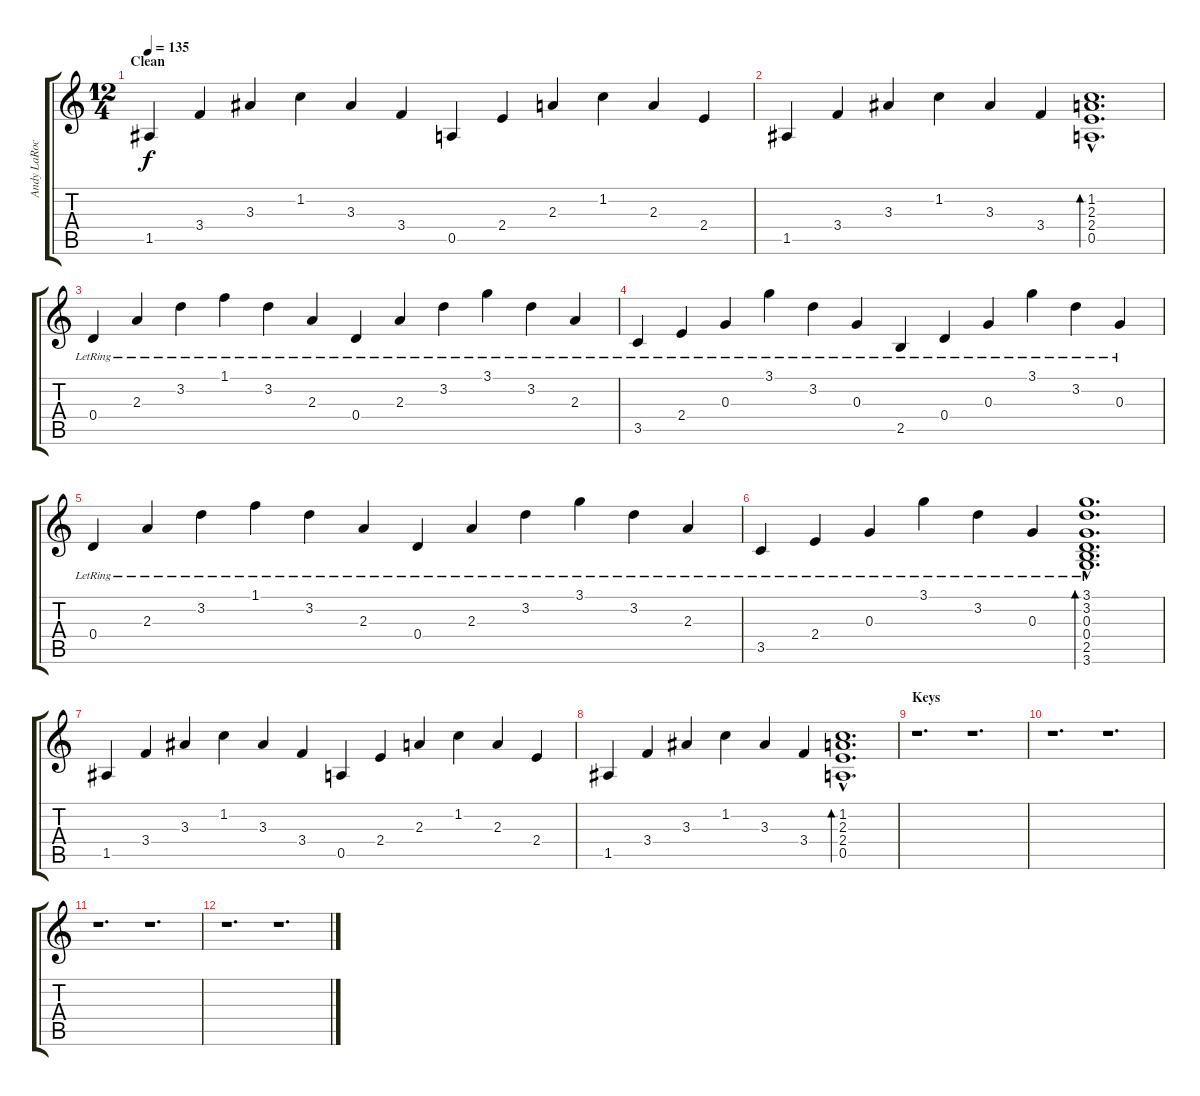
\track ("Andy LaRocque" "Andy LaRoc") {instrument acousticguitarsteel}
\staff {score tabs}
\tuning (E4 B3 G3 D3 A2 E2) {hide}
\ts (12 4)
\section ("" "Clean")
\tempo 135
\clef g2
\ks c
1.5.4{dy f} 3.4.4 3.3.4 1.2.4 3.3.4 3.4.4 0.5.4 2.4.4 2.3.4 1.2.4 2.3.4 2.4.4 |
1.5.4 3.4.4 3.3.4 1.2.4 3.3.4 3.4.4 (1.2{hac} 2.3{hac} 2.4{hac} 0.5{hac}).1{d bd 240} |
0.4{lr}.4 2.3{lr}.4 3.2{lr}.4 1.1{lr}.4 3.2{lr}.4 2.3{lr}.4 0.4{lr}.4 2.3{lr}.4 3.2{lr}.4 3.1{lr}.4 3.2{lr}.4 2.3{lr}.4 |
3.5{lr}.4 2.4{lr}.4 0.3{lr}.4 3.1{lr}.4 3.2{lr}.4 0.3{lr}.4 2.5{lr}.4 0.4{lr}.4 0.3{lr}.4 3.1{lr}.4 3.2{lr}.4 0.3{lr}.4 |
0.4{lr}.4 2.3{lr}.4 3.2{lr}.4 1.1{lr}.4 3.2{lr}.4 2.3{lr}.4 0.4{lr}.4 2.3{lr}.4 3.2{lr}.4 3.1{lr}.4 3.2{lr}.4 2.3{lr}.4 |
3.5{lr}.4 2.4{lr}.4 0.3{lr}.4 3.1{lr}.4 3.2{lr}.4 0.3{lr}.4 (3.1{hac lr} 3.2{hac lr} 0.3{hac lr} 0.4{hac lr} 2.5{hac lr} 3.6{hac lr}).1{d bd 240} |
1.5.4 3.4.4 3.3.4 1.2.4 3.3.4 3.4.4 0.5.4 2.4.4 2.3.4 1.2.4 2.3.4 2.4.4 |
1.5.4 3.4.4 3.3.4 1.2.4 3.3.4 3.4.4 (1.2{hac} 2.3{hac} 2.4{hac} 0.5{hac}).1{d bd 240} |
\section ("" "Keys")
r.1{d} r.1{d} |
r.1{d} r.1{d} |
r.1{d} r.1{d} |
r.1{d} r.1{d}
